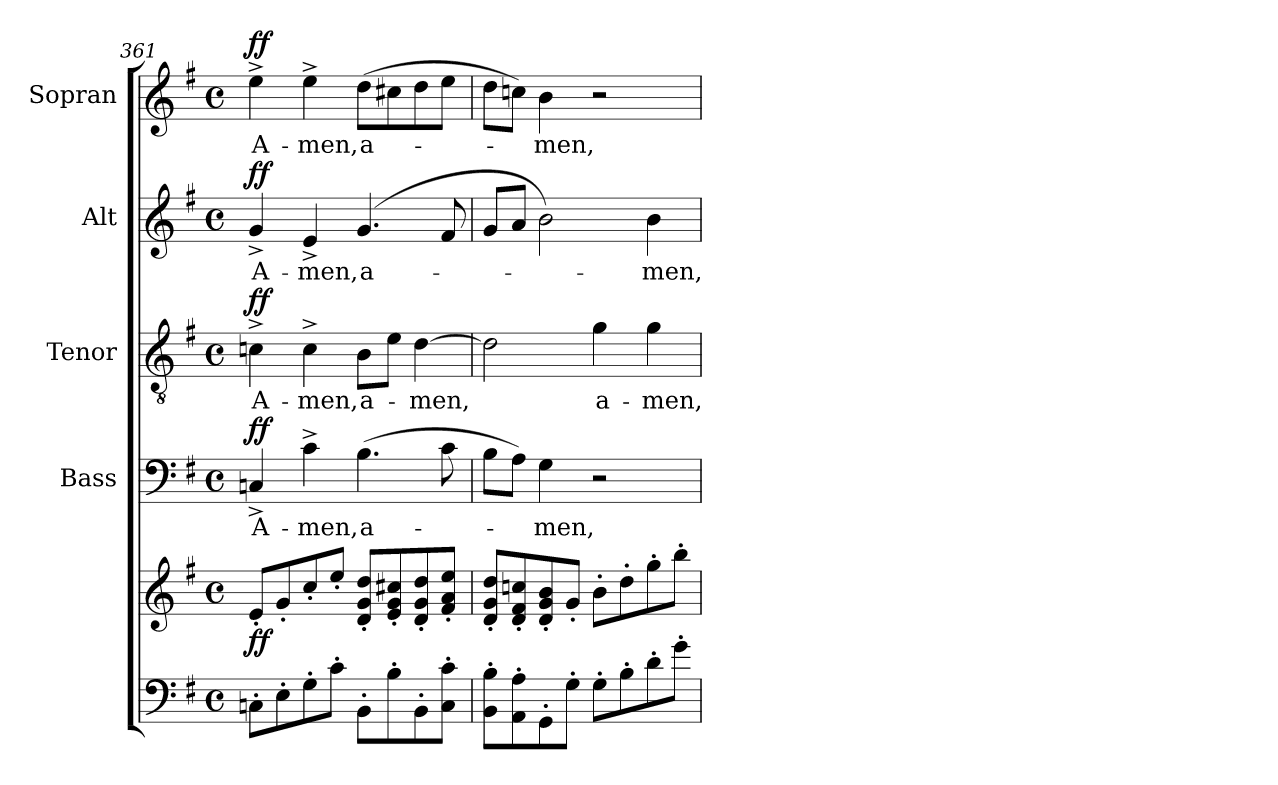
**kern	**kern	**dynam	**kern	**text	**dynam	**kern	**text	**dynam	**kern	**text	**dynam	**kern	**text	**dynam
*part5	*part5	*part5	*part4	*part4	*part4	*part3	*part3	*part3	*part2	*part2	*part2	*part1	*part1	*part1
*staff6	*staff5	*staff5/6	*staff4	*staff4	*staff4	*staff3	*staff3	*staff3	*staff2	*staff2	*staff2	*staff1	*staff1	*staff1
*	*	*	*I"Bass	*	*	*I"Tenor	*	*	*I"Alt	*	*	*I"Sopran	*	*
*	*	*	*I'B.	*	*	*I'T.	*	*	*I'A.	*	*	*I'S.	*	*
*clefF4	*clefG2	*	*clefF4	*	*	*clefGv2	*	*	*clefG2	*	*	*clefG2	*	*
*k[f#]	*k[f#]	*	*k[f#]	*	*	*k[f#]	*	*	*k[f#]	*	*	*k[f#]	*	*
*G:	*G:	*	*G:	*	*	*G:	*	*	*G:	*	*	*G:	*	*
*M4/4	*M4/4	*	*M4/4	*	*	*M4/4	*	*	*M4/4	*	*	*M4/4	*	*
*met(c)	*met(c)	*	*met(c)	*	*	*met(c)	*	*	*met(c)	*	*	*met(c)	*	*
=361	=361	=361	=361	=361	=361	=361	=361	=361	=361	=361	=361	=361	=361	=361
!	!	!LO:DY:b	!	!LO:LY:b	!LO:DY:a	!	!LO:LY:b	!LO:DY:a	!	!LO:LY:b	!LO:DY:a	!	!LO:LY:b	!LO:DY:a
8Cn'>\L	8e'</L	ff	4Cn^>/	A-	ff	4cn^>\	A-	ff	4g^>/	A-	ff	4ee^>\	A-	ff
8E'>\	8g'</	.	.	.	.	.	.	.	.	.	.	.	.	.
!	!	!	!	!LO:LY:b	!	!	!LO:LY:b	!	!	!LO:LY:b	!	!	!LO:LY:b	!
8G'>\	8cc'</	.	4c^>\	-men,	.	4c^>\	-men,	.	4e^>/	-men,	.	4ee^>\	-men,	.
8c'>\J	8ee'</J	.	.	.	.	.	.	.	.	.	.	.	.	.
!	!	!	!	!LO:LY:b	!	!	!LO:LY:b	!	!	!LO:LY:b	!	!	!LO:LY:b	!
8BB'>\L	8d/'< 8g/'< 8dd/'<L	.	(>4.B\	a-	.	8B\L	a-	.	(4.g/	a-	.	(>8dd\L	a-	.
8B'>\	8e/'< 8g/'< 8cc#X/'<	.	.	.	.	8e\J	.	.	.	.	.	8cc#X\	.	.
!	!	!	!	!	!	!	!LO:LY:b	!	!	!	!	!	!	!
8BB'>\	8d/'< 8g/'< 8dd/'<	.	.	.	.	[4d\	-men,	.	.	.	.	8dd\	.	.
8C\'> 8c\'>J	8f#/'< 8a/'< 8ee/'<J	.	8c\	.	.	.	.	.	8f#/	.	.	8ee\J	.	.
=362	=362	=362	=362	=362	=362	=362	=362	=362	=362	=362	=362	=362	=362	=362
8BB\'> 8B\'>L	8d/'< 8g/'< 8dd/'<L	.	8B\L	.	.	2d\]	.	.	8g/L	.	.	8dd\L	.	.
8AA\'> 8A\'>	8d/'< 8f#/'< 8ccn/'<	.	8A\J)	.	.	.	.	.	8a/J	.	.	8ccn\J)	.	.
!	!	!	!	!LO:LY:b	!	!	!	!	!	!	!	!	!LO:LY:b	!
8GG'>\	8d/'< 8g/'< 8b/'<	.	4G\	-men,	.	.	.	.	2b\)	.	.	4b\	-men,	.
8G'>\J	8g'</J	.	.	.	.	.	.	.	.	.	.	.	.	.
!	!	!	!	!	!	!	!LO:LY:b	!	!	!	!	!	!	!
8G'>\L	8b'>\L	.	2r	.	.	4g\	a-	.	.	.	.	2r	.	.
8B'>\	8dd'>\	.	.	.	.	.	.	.	.	.	.	.	.	.
!	!	!	!	!	!	!	!LO:LY:b	!	!	!LO:LY:b	!	!	!	!
8d'>\	8gg'>\	.	.	.	.	4g\	-men,	.	4b\	-men,	.	.	.	.
8g'>\J	8bb'>\J	.	.	.	.	.	.	.	.	.	.	.	.	.
=	=	=	=	=	=	=	=	=	=	=	=	=	=	=
*-	*-	*-	*-	*-	*-	*-	*-	*-	*-	*-	*-	*-	*-	*-
